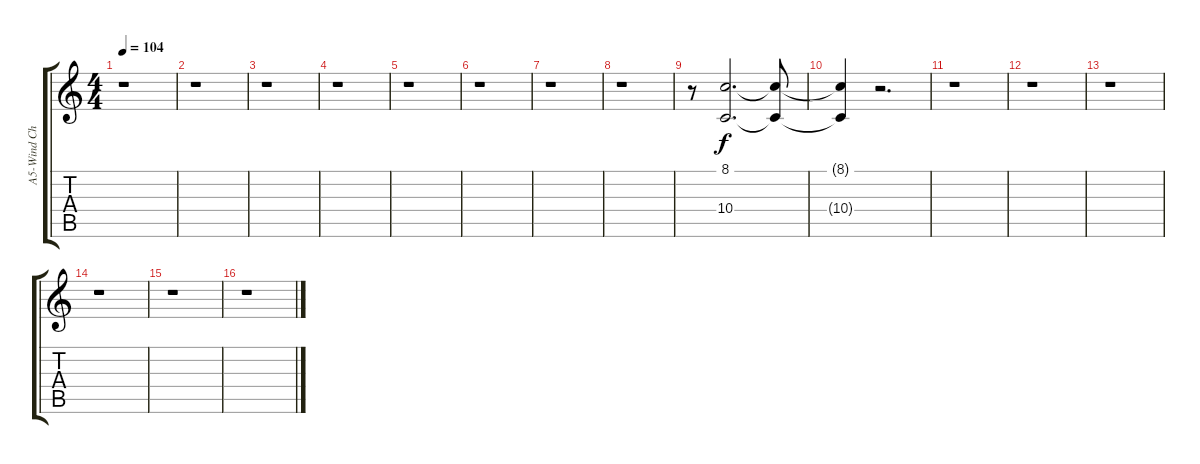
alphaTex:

\track ("A5-Wind Chimes" "A5-Wind Ch") {instrument telephonering}
\staff {score tabs}
\tuning (E4 B3 G3 D3 A2 E2) {hide}
\ts (4 4)
\tempo 104
\clef g2
\ks c
r.1{dy f} |
r.1 |
r.1 |
r.1 |
r.1 |
r.1 |
r.1 |
r.1 |
r.8 (8.1 10.4).2{d balance 14 instrument seashore} (8.1{t} 10.4{t}).8 |
(8.1{t} 10.4{t}).4 r.2{d} |
r.1 |
r.1 |
r.1 |
r.1 |
r.1 |
r.1
